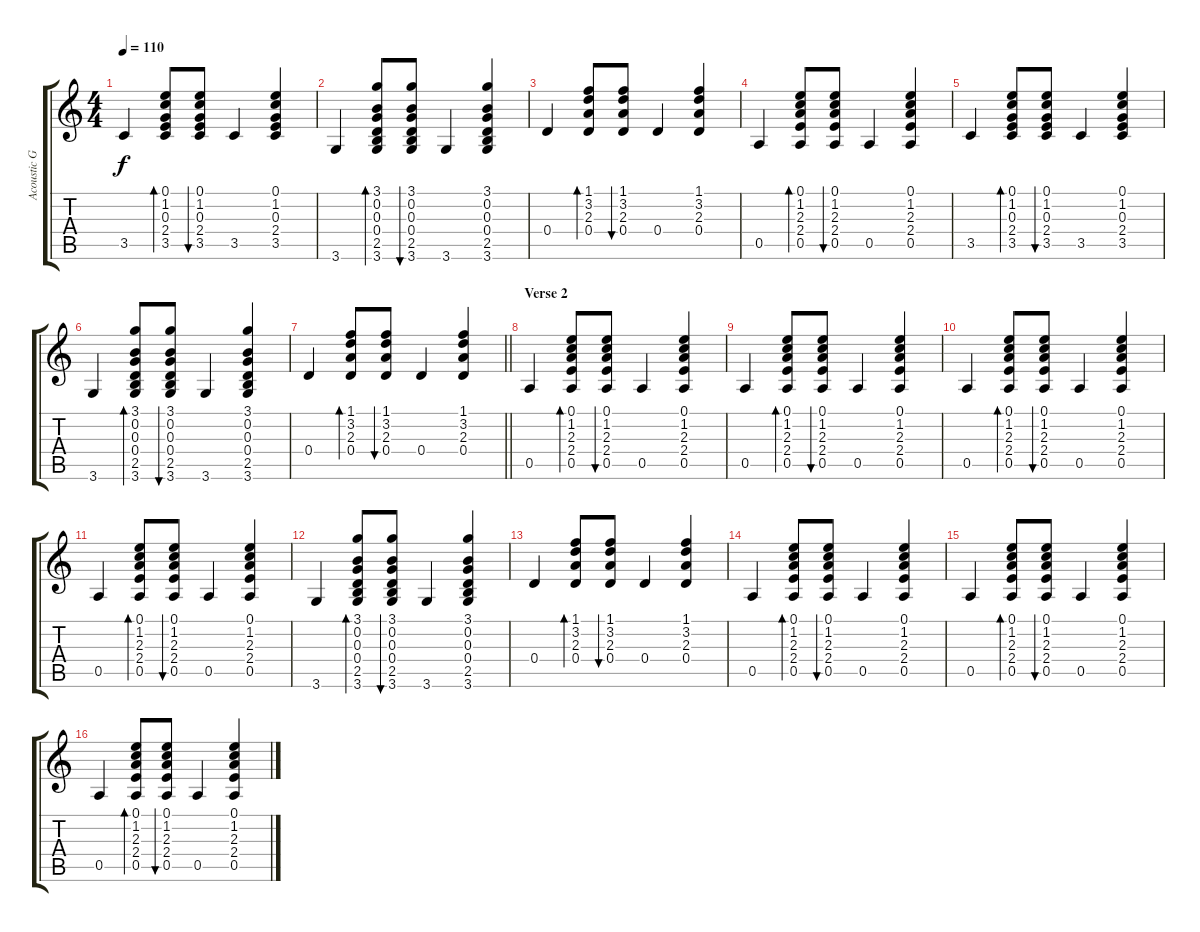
\track ("Acoustic Guitar" "Acoustic G") {instrument acousticguitarnylon}
\staff {score tabs}
\tuning (E4 B3 G3 D3 A2 E2) {hide}
\ts (4 4)
\tempo 110
\clef g2
\ks c
3.5.4{dy f} (0.1 1.2 0.3 2.4 3.5).8{bd 30} (0.1 1.2 0.3 2.4 3.5).8{bu 30} 3.5.4 (0.1 1.2 0.3 2.4 3.5).4 |
3.6.4 (3.1 0.2 0.3 0.4 2.5 3.6).8{bd 30} (3.1 0.2 0.3 0.4 2.5 3.6).8{bu 30} 3.6.4 (3.1 0.2 0.3 0.4 2.5 3.6).4 |
0.4.4 (1.1 3.2 2.3 0.4).8{bd 30} (1.1 3.2 2.3 0.4).8{bu 30} 0.4.4 (1.1 3.2 2.3 0.4).4 |
0.5.4 (0.1 1.2 2.3 2.4 0.5).8{bd 30} (0.1 1.2 2.3 2.4 0.5).8{bu 30} 0.5.4 (0.1 1.2 2.3 2.4 0.5).4 |
3.5.4 (0.1 1.2 0.3 2.4 3.5).8{bd 30} (0.1 1.2 0.3 2.4 3.5).8{bu 30} 3.5.4 (0.1 1.2 0.3 2.4 3.5).4 |
3.6.4 (3.1 0.2 0.3 0.4 2.5 3.6).8{bd 30} (3.1 0.2 0.3 0.4 2.5 3.6).8{bu 30} 3.6.4 (3.1 0.2 0.3 0.4 2.5 3.6).4 |
\barLineRight lightlight
0.4.4 (1.1 3.2 2.3 0.4).8{bd 30} (1.1 3.2 2.3 0.4).8{bu 30} 0.4.4 (1.1 3.2 2.3 0.4).4 |
\section ("" "Verse 2")
0.5.4 (0.1 1.2 2.3 2.4 0.5).8{bd 30} (0.1 1.2 2.3 2.4 0.5).8{bu 30} 0.5.4 (0.1 1.2 2.3 2.4 0.5).4 |
0.5.4 (0.1 1.2 2.3 2.4 0.5).8{bd 30} (0.1 1.2 2.3 2.4 0.5).8{bu 30} 0.5.4 (0.1 1.2 2.3 2.4 0.5).4 |
0.5.4 (0.1 1.2 2.3 2.4 0.5).8{bd 30} (0.1 1.2 2.3 2.4 0.5).8{bu 30} 0.5.4 (0.1 1.2 2.3 2.4 0.5).4 |
0.5.4 (0.1 1.2 2.3 2.4 0.5).8{bd 30} (0.1 1.2 2.3 2.4 0.5).8{bu 30} 0.5.4 (0.1 1.2 2.3 2.4 0.5).4 |
3.6.4 (3.1 0.2 0.3 0.4 2.5 3.6).8{bd 30} (3.1 0.2 0.3 0.4 2.5 3.6).8{bu 30} 3.6.4 (3.1 0.2 0.3 0.4 2.5 3.6).4 |
0.4.4 (1.1 3.2 2.3 0.4).8{bd 30} (1.1 3.2 2.3 0.4).8{bu 30} 0.4.4 (1.1 3.2 2.3 0.4).4 |
0.5.4 (0.1 1.2 2.3 2.4 0.5).8{bd 30} (0.1 1.2 2.3 2.4 0.5).8{bu 30} 0.5.4 (0.1 1.2 2.3 2.4 0.5).4 |
0.5.4 (0.1 1.2 2.3 2.4 0.5).8{bd 30} (0.1 1.2 2.3 2.4 0.5).8{bu 30} 0.5.4 (0.1 1.2 2.3 2.4 0.5).4 |
0.5.4 (0.1 1.2 2.3 2.4 0.5).8{bd 30} (0.1 1.2 2.3 2.4 0.5).8{bu 30} 0.5.4 (0.1 1.2 2.3 2.4 0.5).4
